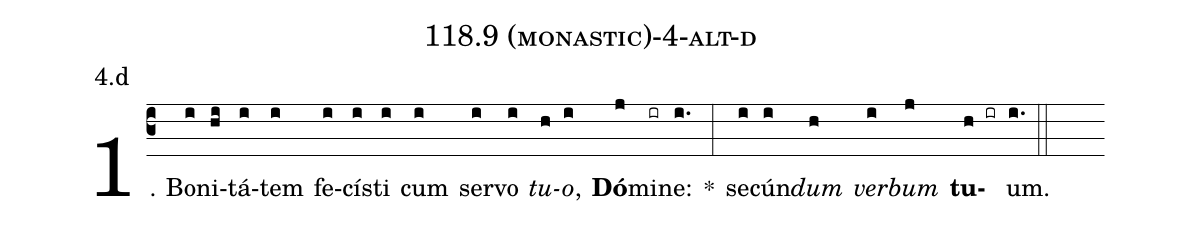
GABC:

name: 118.9 (monastic)-4-alt-d;
annotation: 4.d;
%%
(c3)1. Bo(i)ni(hi)tá(i)tem(i) fe(i)cís(i)ti(i) cum(i) ser(i)vo(i) <i>tu</i>(h)<i>o</i>,(i) <b>Dó</b>(j)mi(ir)ne:(i.) *(:) se(i)cún(i)<i>dum</i>(h) <i>ver</i>(i)<i>bum</i>(j) <b>tu</b>(h ir)um.(i.) (::)
